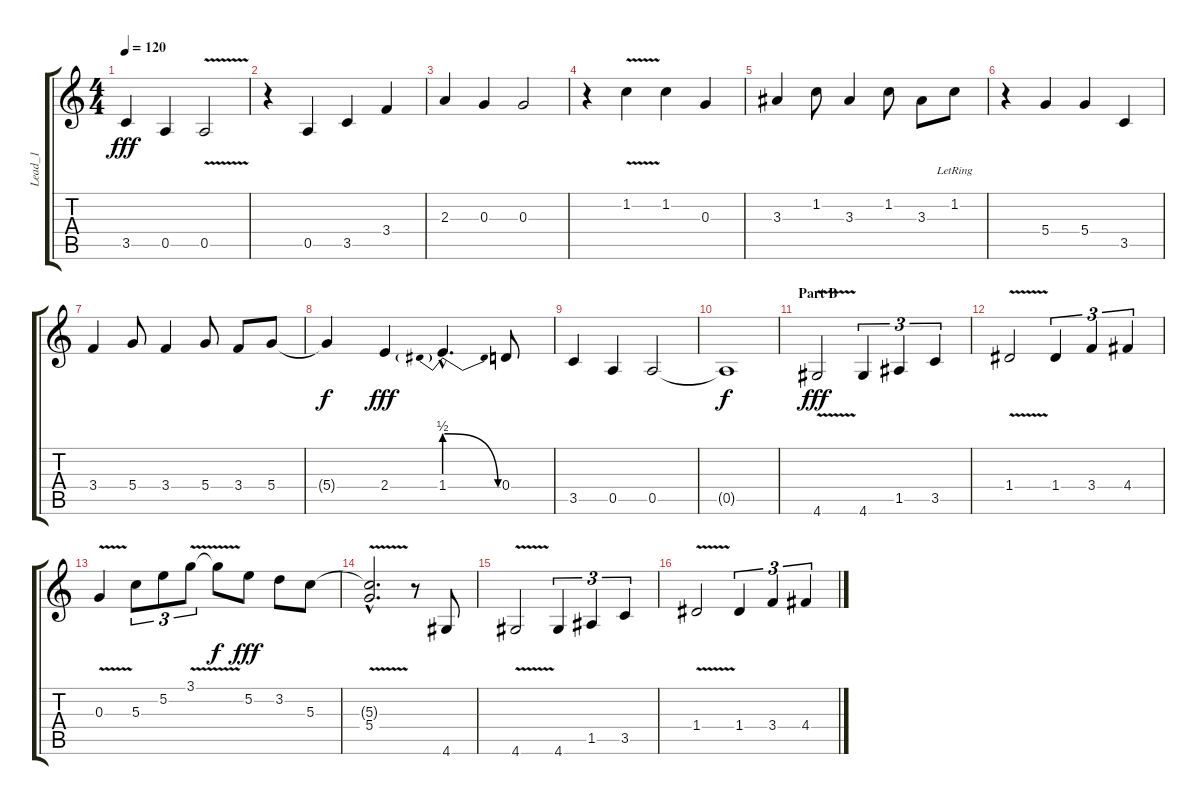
\track ("Lead_1" "Lead_1") {instrument acousticguitarnylon}
\staff {score tabs}
\tuning (E4 B3 G3 D3 A2 E2) {hide}
\ts (4 4)
\tempo 120
\clef g2
\ks c
3.5.4{dy fff} 0.5.4 0.5{v}.2 |
r.4 0.5.4 3.5.4 3.4.4 |
2.3.4 0.3.4 0.3.2 |
r.4{volume 12} 1.2{v}.4 1.2.4 0.3.4 |
3.3.4 1.2.8 3.3.4 1.2.8 3.3.8 1.2{lr}.8 |
r.4 5.4.4 5.4.4 3.5.4 |
3.4.4 5.4.8 3.4.4 5.4.8 3.4.8 5.4.8 |
5.4{t}.4{dy f} 2.4.4{dy fff} 1.4{be (prebendrelease 0 2 60 0) hac}.4{d} 0.4.8 |
3.5.4 0.5.4 0.5.2 |
0.5{t}.1{dy f} |
\section ("" "Part B")
4.6{v}.2{dy fff volume 14 instrument electricbasspick} 4.6.4{tu (3 2)} 1.5.4{tu (3 2)} 3.5.4{tu (3 2)} |
1.4{v}.2 1.4.4{tu (3 2)} 3.4.4{tu (3 2)} 4.4.4{tu (3 2)} |
0.3{v}.4 5.3.8{tu (3 2) instrument acousticguitarnylon} 5.2.8{tu (3 2)} 3.1{v}.8{tu (3 2)} 3.1{t}.8{dy f} 5.2.8{dy fff} 3.2.8 5.3.8 |
(5.3{hac t} 5.4{v hac}).2{d} r.8{volume 14 instrument electricguitarclean} 4.6.8 |
4.6{v}.2 4.6.4{tu (3 2)} 1.5.4{tu (3 2)} 3.5.4{tu (3 2)} |
1.4{v}.2 1.4.4{tu (3 2)} 3.4.4{tu (3 2)} 4.4.4{tu (3 2)}
